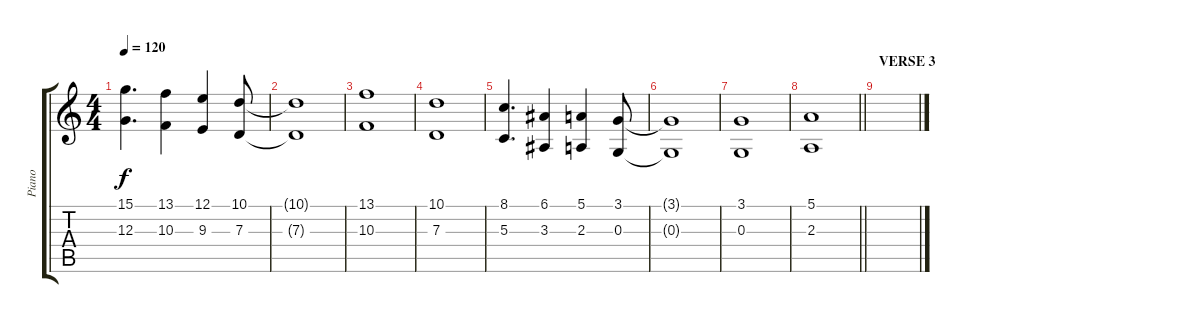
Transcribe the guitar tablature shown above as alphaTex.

\track ("Piano" "Piano") {instrument brightacousticpiano}
\staff {score tabs}
\tuning (E4 B3 G3 D3 A2 E2) {hide}
\ts (4 4)
\tempo 120
\clef g2
\ks c
(15.1 12.3).4{d dy f} (13.1 10.3).4 (12.1 9.3).4 (10.1 7.3).8 |
(10.1{t} 7.3{t}).1 |
(13.1 10.3).1 |
(10.1 7.3).1 |
(8.1 5.3).4{d} (6.1 3.3).4 (5.1 2.3).4 (3.1 0.3).8 |
(3.1{t} 0.3{t}).1 |
(3.1 0.3).1 |
\barLineRight lightlight
(5.1 2.3).1 |
\section ("" "VERSE 3")
